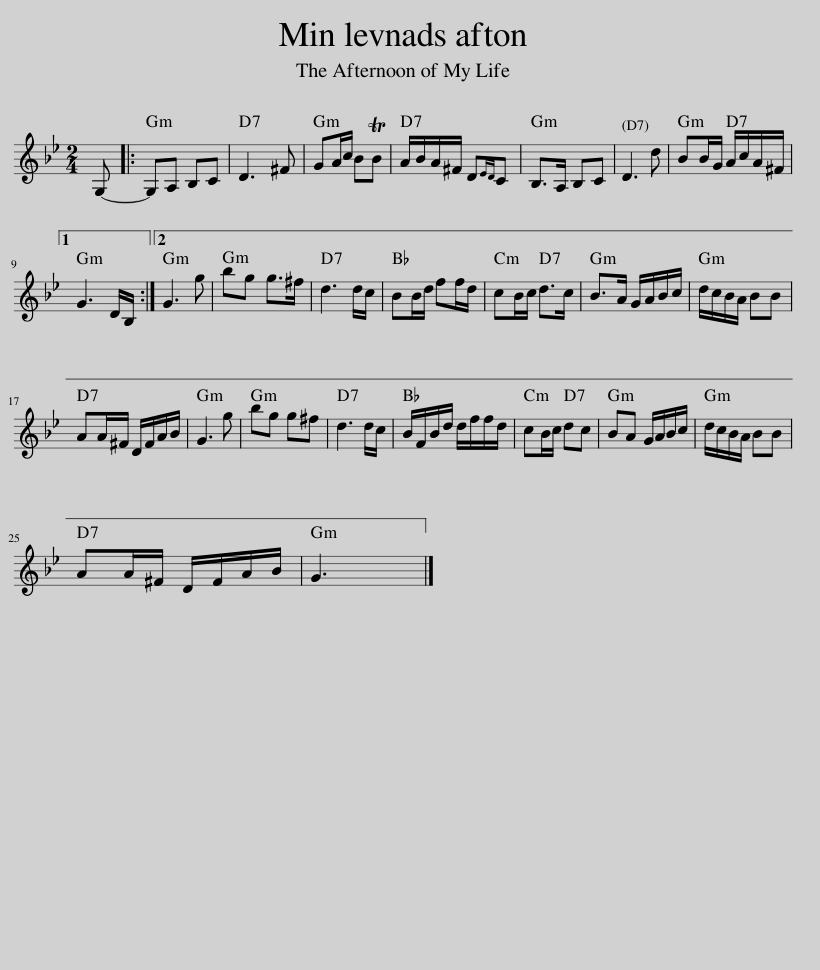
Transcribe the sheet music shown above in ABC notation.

X:1
L:1/8
M:2/4
I:linebreak $
K:Gmin
V:1 treble
V:1
 G,- |: G,A, B,C | D3 ^F | GA/c/ BTB | A/B/A/^F/ D{ED}C | %5
 B,>A, B,C | D3 d | BB/G/ A/c/A/^F/ |1$ G3 D/B,/ :|2 G3 g | %10
 bg g>^f | d3 d/c/ | BB/d/ ff/d/ | cB/c/ d>c | B>A G/A/B/c/ | %15
 d/c/B/A/ BB |$ AA/^F/ D/F/A/B/ | G3 g | bg g^f | d3 d/c/ | %20
 B/F/B/d/ d/f/f/d/ | cB/c/ dc | BA G/A/B/c/ | d/c/B/A/ BB |$ AA/^F/ D/F/A/B/ | %25
 G3 |] %26
